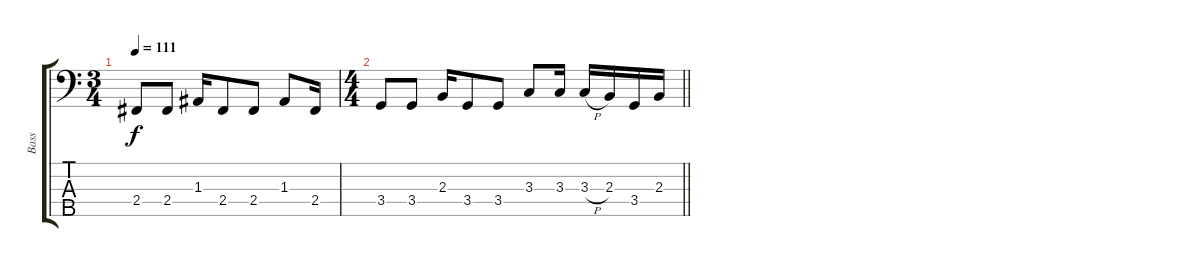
\track ("Bass" "Bass") {instrument slapbass1}
\staff {score tabs}
\tuning (G2 D2 A1 E1 B0) {hide}
\ts (3 4)
\tempo 111
\clef f4
\ks c
2.4.8{dy f} 2.4.8 1.3.16 2.4.8 2.4.8 1.3.8 2.4.16 |
\ts (4 4)
\barLineRight lightlight
3.4.8 3.4.8 2.3.16 3.4.8 3.4.8 3.3.8 3.3.16 3.3{h}.16 2.3.16 3.4.16 2.3.16
